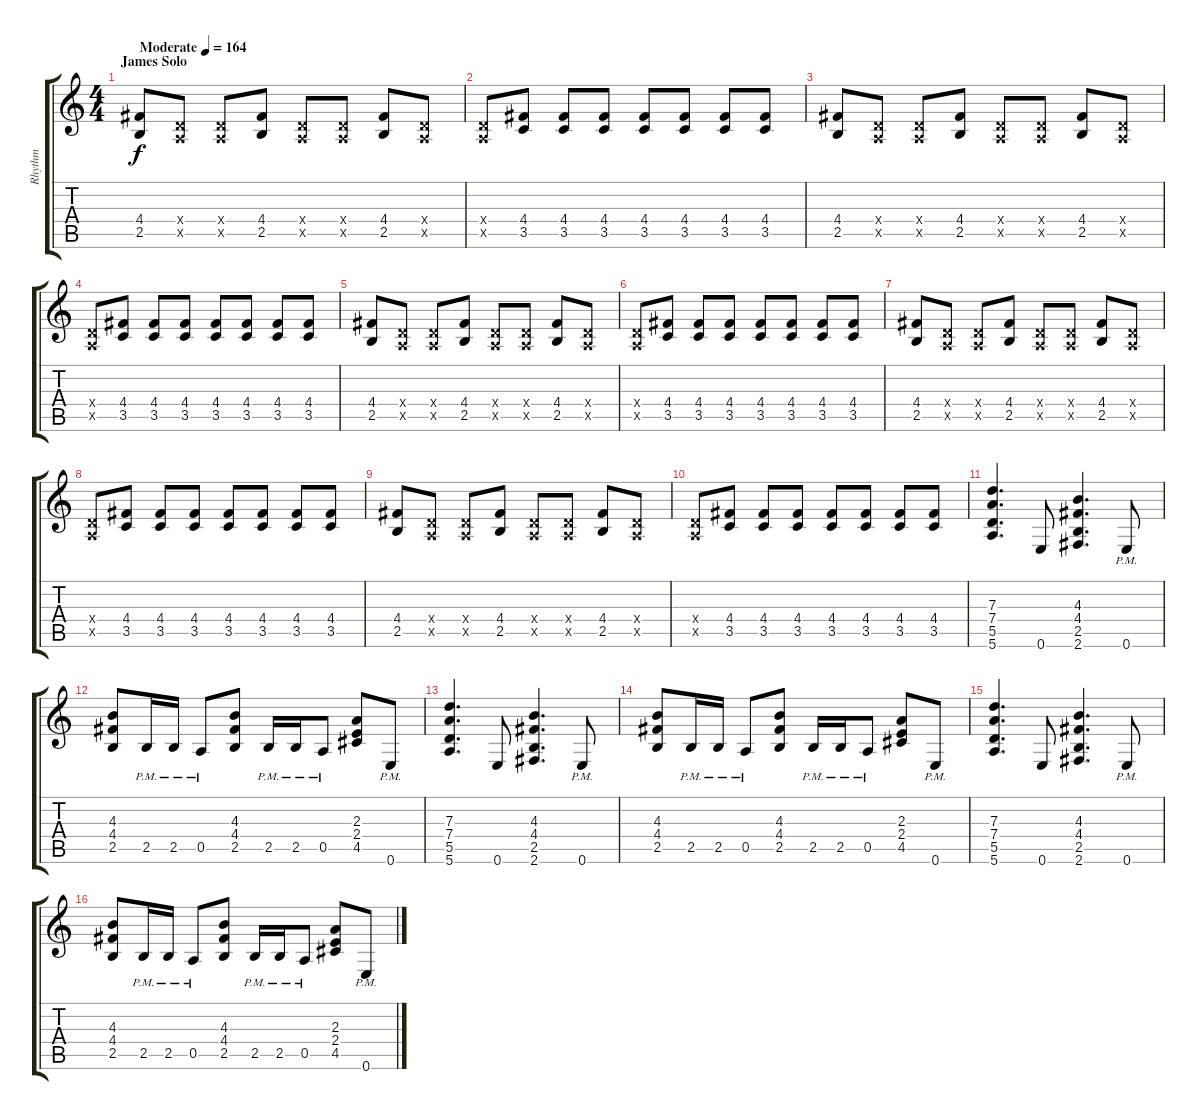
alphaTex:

\track ("Rhythm" "Rhythm") {instrument distortionguitar}
\staff {score tabs}
\tuning (E4 B3 G3 D3 A2 E2) {hide}
\ts (4 4)
\section ("" "James Solo")
\tempo (164 "Moderate")
\clef g2
\ks c
(4.4 2.5).8{dy f instrument distortionguitar} (0.4{x} 0.5{x}).8 (0.4{x} 0.5{x}).8 (4.4 2.5).8 (0.4{x} 0.5{x}).8 (0.4{x} 0.5{x}).8 (4.4 2.5).8 (0.4{x} 0.5{x}).8 |
(0.4{x} 0.5{x}).8 (4.4 3.5).8 (4.4 3.5).8 (4.4 3.5).8 (4.4 3.5).8 (4.4 3.5).8 (4.4 3.5).8 (4.4 3.5).8 |
(4.4 2.5).8 (0.4{x} 0.5{x}).8 (0.4{x} 0.5{x}).8 (4.4 2.5).8 (0.4{x} 0.5{x}).8 (0.4{x} 0.5{x}).8 (4.4 2.5).8 (0.4{x} 0.5{x}).8 |
(0.4{x} 0.5{x}).8 (4.4 3.5).8 (4.4 3.5).8 (4.4 3.5).8 (4.4 3.5).8 (4.4 3.5).8 (4.4 3.5).8 (4.4 3.5).8 |
(4.4 2.5).8 (0.4{x} 0.5{x}).8 (0.4{x} 0.5{x}).8 (4.4 2.5).8 (0.4{x} 0.5{x}).8 (0.4{x} 0.5{x}).8 (4.4 2.5).8 (0.4{x} 0.5{x}).8 |
(0.4{x} 0.5{x}).8 (4.4 3.5).8 (4.4 3.5).8 (4.4 3.5).8 (4.4 3.5).8 (4.4 3.5).8 (4.4 3.5).8 (4.4 3.5).8 |
(4.4 2.5).8 (0.4{x} 0.5{x}).8 (0.4{x} 0.5{x}).8 (4.4 2.5).8 (0.4{x} 0.5{x}).8 (0.4{x} 0.5{x}).8 (4.4 2.5).8 (0.4{x} 0.5{x}).8 |
(0.4{x} 0.5{x}).8 (4.4 3.5).8 (4.4 3.5).8 (4.4 3.5).8 (4.4 3.5).8 (4.4 3.5).8 (4.4 3.5).8 (4.4 3.5).8 |
(4.4 2.5).8 (0.4{x} 0.5{x}).8 (0.4{x} 0.5{x}).8 (4.4 2.5).8 (0.4{x} 0.5{x}).8 (0.4{x} 0.5{x}).8 (4.4 2.5).8 (0.4{x} 0.5{x}).8 |
(0.4{x} 0.5{x}).8 (4.4 3.5).8 (4.4 3.5).8 (4.4 3.5).8 (4.4 3.5).8 (4.4 3.5).8 (4.4 3.5).8 (4.4 3.5).8 |
(7.3 7.4 5.5 5.6).4{d} 0.6.8 (4.3 4.4 2.5 2.6).4{d} 0.6{pm}.8 |
(4.3 4.4 2.5).8 2.5{pm}.16 2.5{pm}.16 0.5{pm}.8 (4.3 4.4 2.5).8 2.5{pm}.16 2.5{pm}.16 0.5{pm}.8 (2.3 2.4 4.5).8 0.6{pm}.8 |
(7.3 7.4 5.5 5.6).4{d} 0.6.8 (4.3 4.4 2.5 2.6).4{d} 0.6{pm}.8 |
(4.3 4.4 2.5).8 2.5{pm}.16 2.5{pm}.16 0.5{pm}.8 (4.3 4.4 2.5).8 2.5{pm}.16 2.5{pm}.16 0.5{pm}.8 (2.3 2.4 4.5).8 0.6{pm}.8 |
(7.3 7.4 5.5 5.6).4{d} 0.6.8 (4.3 4.4 2.5 2.6).4{d} 0.6{pm}.8 |
(4.3 4.4 2.5).8 2.5{pm}.16 2.5{pm}.16 0.5{pm}.8 (4.3 4.4 2.5).8 2.5{pm}.16 2.5{pm}.16 0.5{pm}.8 (2.3 2.4 4.5).8 0.6{pm}.8
